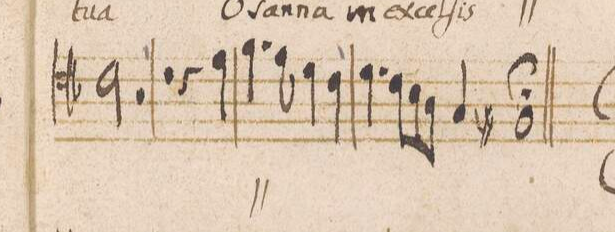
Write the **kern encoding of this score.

**kern	**text
*I"ALTVS	*
*clefC4	*
*k[b-]	*
*met(C|)	*
*M2/1	*
2c\	-ſis
2r,	.
=29-	=29-
2r	.
4r	.
4eny\	o-
4.f\	-ſan-
8e\	-na
4d\	in
4c\,	ex-
=30-	=30-
4.d\	-cel-
8c\L	.
8B-\	.
8A\J	.
4G/	.
1F#X;	-ſis
*	*Xij
==	==
*-	*-
